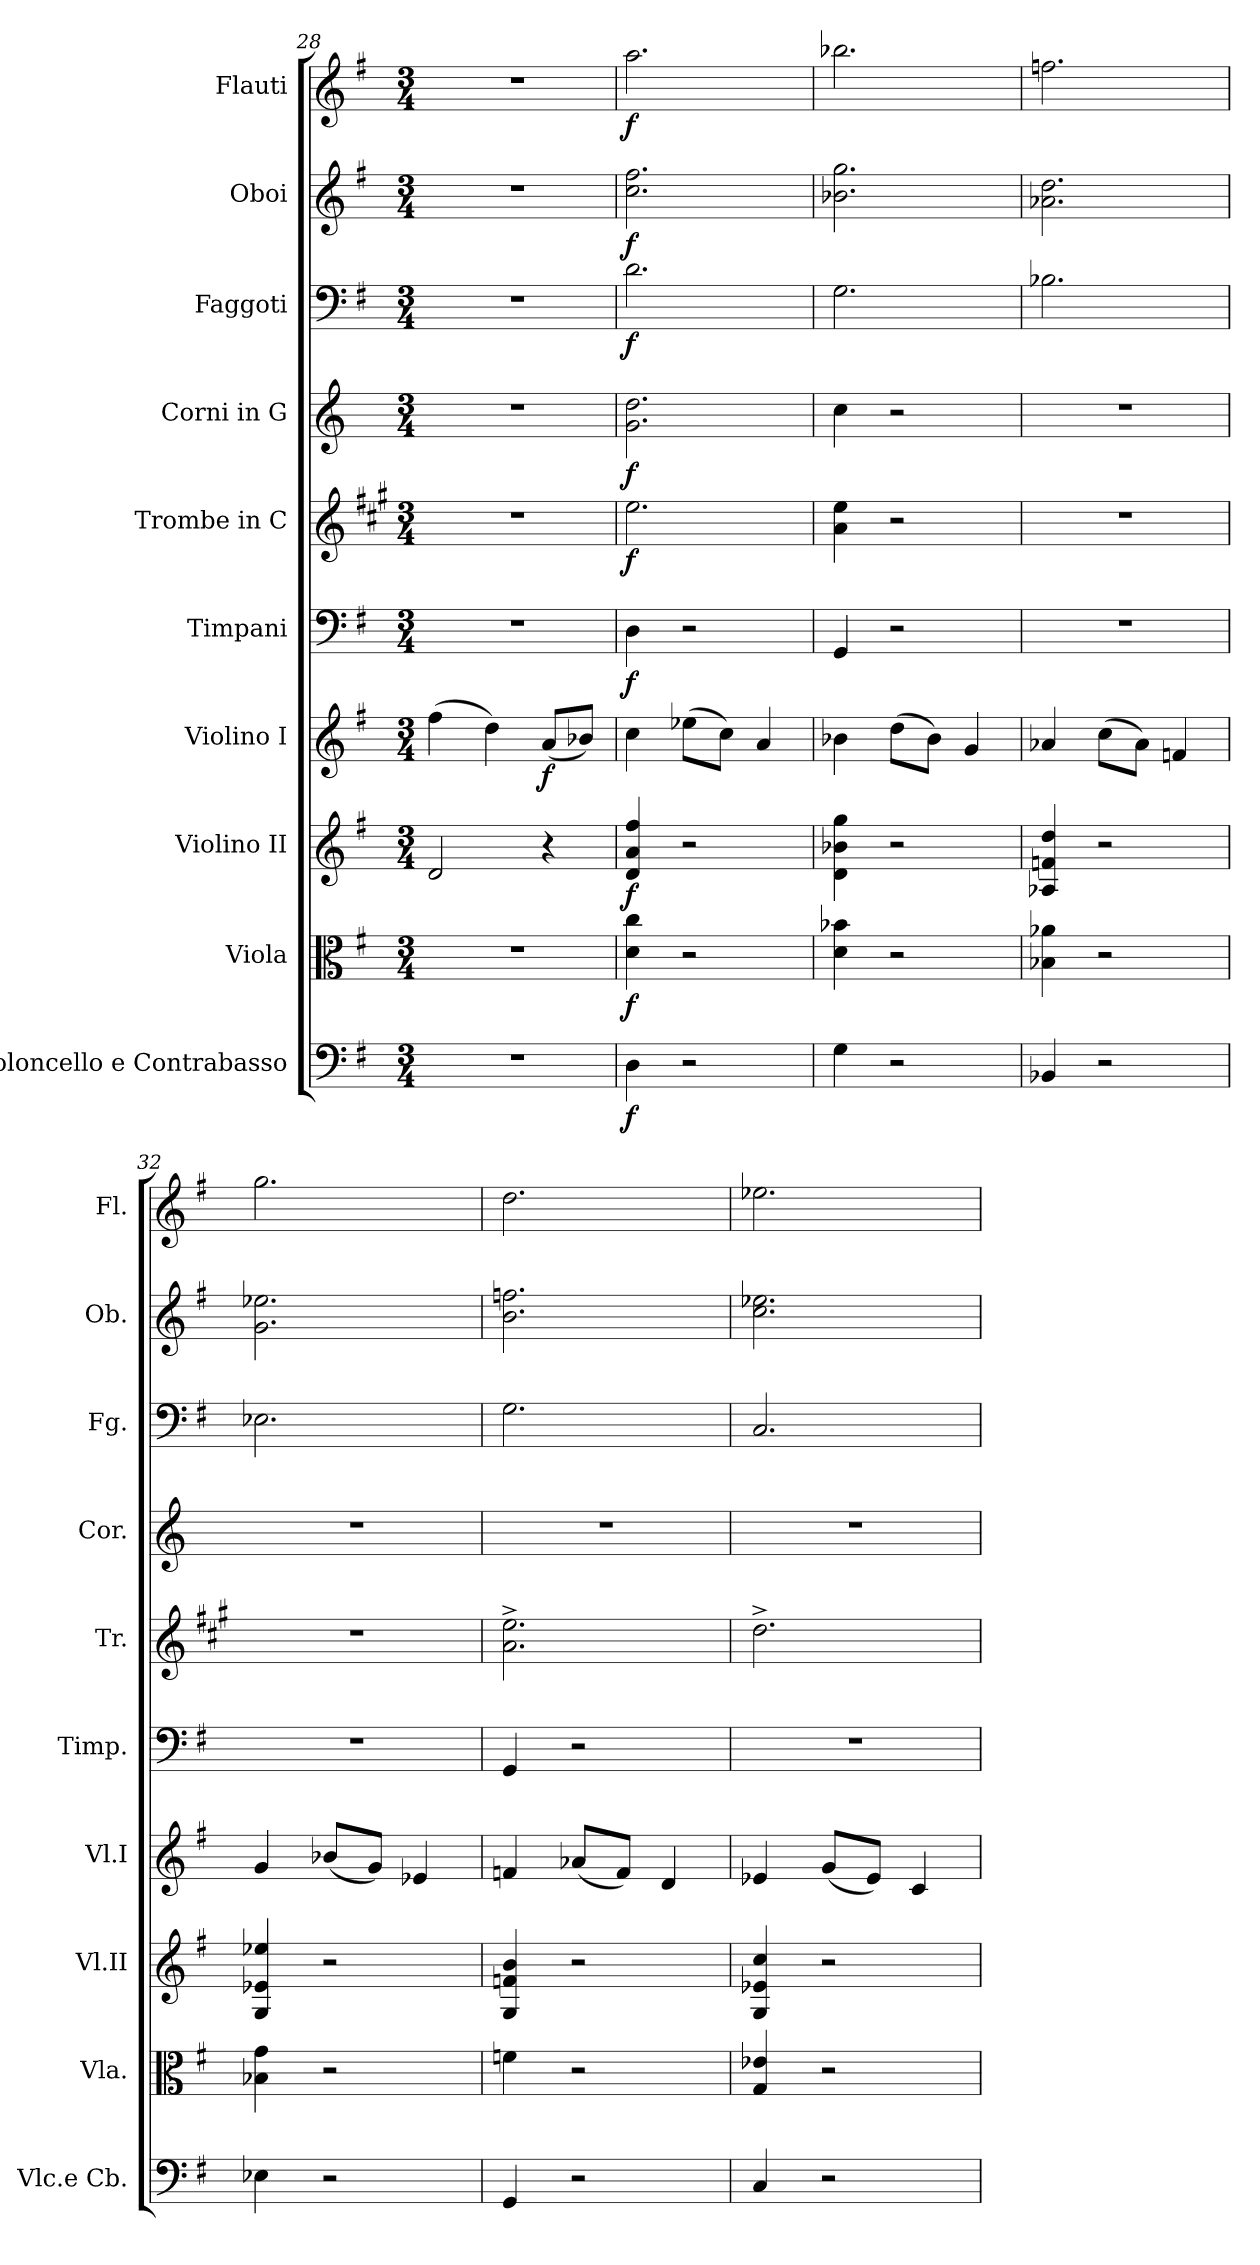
**kern	**dynam	**kern	**dynam	**kern	**dynam	**kern	**dynam	**kern	**dynam	**kern	**dynam	**kern	**dynam	**kern	**dynam	**kern	**dynam	**kern	**dynam
*part10	*part10	*part9	*part9	*part8	*part8	*part7	*part7	*part6	*part6	*part5	*part5	*part4	*part4	*part3	*part3	*part2	*part2	*part1	*part1
*staff10	*staff10	*staff9	*staff9	*staff8	*staff8	*staff7	*staff7	*staff6	*staff6	*staff5	*staff5	*staff4	*staff4	*staff3	*staff3	*staff2	*staff2	*staff1	*staff1
*I"Violoncello e Contrabasso	*	*I"Viola	*	*I"Violino II	*	*I"Violino I	*	*I"Timpani	*	*I"Trombe in C	*	*I"Corni in G	*	*I"Faggoti	*	*I"Oboi	*	*I"Flauti	*
*I'Vlc.e  Cb.	*	*I'Vla.	*	*I'Vl.II	*	*I'Vl.I	*	*I'Timp.	*	*I'Tr.	*	*I'Cor.	*	*I'Fg.	*	*I'Ob.	*	*I'Fl.	*
*clefF4	*	*clefC3	*	*clefG2	*	*clefG2	*	*clefF4	*	*clefG2	*	*clefG2	*	*clefF4	*	*clefG2	*	*clefG2	*
*	*	*	*	*	*	*	*	*	*	*ITrd1c2	*	*ITrd3c5	*	*	*	*	*	*	*
*k[f#]	*	*k[f#]	*	*k[f#]	*	*k[f#]	*	*k[f#]	*	*k[f#]	*	*k[f#]	*	*k[f#]	*	*k[f#]	*	*k[f#]	*
*M3/4	*	*M3/4	*	*M3/4	*	*M3/4	*	*M3/4	*	*M3/4	*	*M3/4	*	*M3/4	*	*M3/4	*	*M3/4	*
=28	=28	=28	=28	=28	=28	=28	=28	=28	=28	=28	=28	=28	=28	=28	=28	=28	=28	=28	=28
2.r	.	2.r	.	2d/	.	(4ff#\	.	2.r	.	2.r	.	2.r	.	2.r	.	2.r	.	2.r	.
.	.	.	.	.	.	4dd\)	.	.	.	.	.	.	.	.	.	.	.	.	.
!	!	!	!	!	!	!	!LO:DY:b	!	!	!	!	!	!	!	!	!	!	!	!
.	.	.	.	4r	.	(8a/L	f	.	.	.	.	.	.	.	.	.	.	.	.
.	.	.	.	.	.	8b-X/J)	.	.	.	.	.	.	.	.	.	.	.	.	.
=29	=29	=29	=29	=29	=29	=29	=29	=29	=29	=29	=29	=29	=29	=29	=29	=29	=29	=29	=29
!	!LO:DY:b	!	!LO:DY:b	!	!LO:DY:b	!	!	!	!LO:DY:b	!	!LO:DY:b	!	!LO:DY:b	!	!LO:DY:b	!	!LO:DY:b	!	!LO:DY:b
4D\	f	4d\ 4cc\	f	4d/ 4a/ 4ff#/	f	4cc\	.	4D\	f	2.dd\	f	2.d\ 2.a\	f	2.d\	f	2.cc\ 2.ff#\	f	2.aa\	f
2r	.	2r	.	2r	.	(8ee-X\L	.	2r	.	.	.	.	.	.	.	.	.	.	.
.	.	.	.	.	.	8cc\J)	.	.	.	.	.	.	.	.	.	.	.	.	.
.	.	.	.	.	.	4a/	.	.	.	.	.	.	.	.	.	.	.	.	.
=30	=30	=30	=30	=30	=30	=30	=30	=30	=30	=30	=30	=30	=30	=30	=30	=30	=30	=30	=30
4G\	.	4d\ 4b-X\	.	4d\ 4b-X\ 4gg\	.	4b-X\	.	4GG/	.	4g\ 4dd\	.	4g\	.	2.G\	.	2.b-X\ 2.gg\	.	2.bb-X\	.
2r	.	2r	.	2r	.	(8dd\L	.	2r	.	2r	.	2r	.	.	.	.	.	.	.
.	.	.	.	.	.	8b-\J)	.	.	.	.	.	.	.	.	.	.	.	.	.
.	.	.	.	.	.	4g/	.	.	.	.	.	.	.	.	.	.	.	.	.
=31	=31	=31	=31	=31	=31	=31	=31	=31	=31	=31	=31	=31	=31	=31	=31	=31	=31	=31	=31
4BB-X/	.	4B-X\ 4a-X\	.	4A-X/ 4fn/ 4dd/	.	4a-X/	.	2.r	.	2.r	.	2.r	.	2.B-X\	.	2.a-X\ 2.dd\	.	2.ffn\	.
2r	.	2r	.	2r	.	(8cc\L	.	.	.	.	.	.	.	.	.	.	.	.	.
.	.	.	.	.	.	8a-\J)	.	.	.	.	.	.	.	.	.	.	.	.	.
.	.	.	.	.	.	4fn/	.	.	.	.	.	.	.	.	.	.	.	.	.
=32	=32	=32	=32	=32	=32	=32	=32	=32	=32	=32	=32	=32	=32	=32	=32	=32	=32	=32	=32
4E-X\	.	4B-X\ 4g\	.	4G/ 4e-X/ 4ee-X/	.	4g/	.	2.r	.	2.r	.	2.r	.	2.E-X\	.	2.g\ 2.ee-X\	.	2.gg\	.
2r	.	2r	.	2r	.	(8b-X/L	.	.	.	.	.	.	.	.	.	.	.	.	.
.	.	.	.	.	.	8g/J)	.	.	.	.	.	.	.	.	.	.	.	.	.
.	.	.	.	.	.	4e-X/	.	.	.	.	.	.	.	.	.	.	.	.	.
=33	=33	=33	=33	=33	=33	=33	=33	=33	=33	=33	=33	=33	=33	=33	=33	=33	=33	=33	=33
4GG/	.	4fn\	.	4G/ 4fn/ 4b/	.	4fn/	.	4GG/	.	2.g\^ 2.dd\^	.	2.r	.	2.G\	.	2.b\ 2.ffn\	.	2.dd\	.
2r	.	2r	.	2r	.	(8a-X/L	.	2r	.	.	.	.	.	.	.	.	.	.	.
.	.	.	.	.	.	8f/J)	.	.	.	.	.	.	.	.	.	.	.	.	.
.	.	.	.	.	.	4d/	.	.	.	.	.	.	.	.	.	.	.	.	.
!!LO:PB:g=z
=34	=34	=34	=34	=34	=34	=34	=34	=34	=34	=34	=34	=34	=34	=34	=34	=34	=34	=34	=34
4C/	.	4G/ 4e-X/	.	4G/ 4e-X/ 4cc/	.	4e-X/	.	2.r	.	2.cc^\	.	2.r	.	2.C/	.	2.cc\ 2.ee-X\	.	2.ee-X\	.
2r	.	2r	.	2r	.	(8g/L	.	.	.	.	.	.	.	.	.	.	.	.	.
.	.	.	.	.	.	8e-/J)	.	.	.	.	.	.	.	.	.	.	.	.	.
.	.	.	.	.	.	4c/	.	.	.	.	.	.	.	.	.	.	.	.	.
=	=	=	=	=	=	=	=	=	=	=	=	=	=	=	=	=	=	=	=
*-	*-	*-	*-	*-	*-	*-	*-	*-	*-	*-	*-	*-	*-	*-	*-	*-	*-	*-	*-
